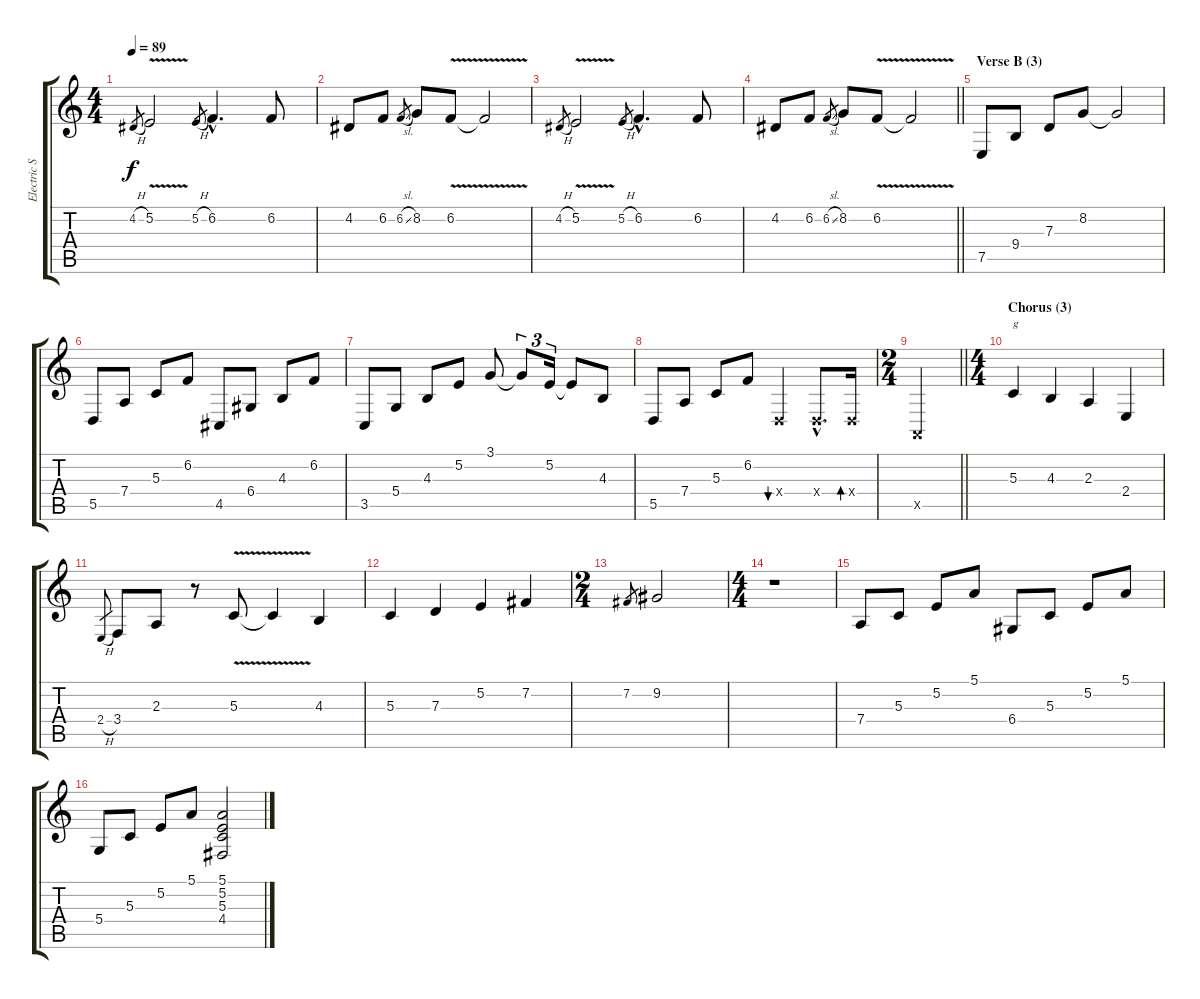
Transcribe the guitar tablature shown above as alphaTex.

\track ("Electric Sitar" "Electric S") {instrument sitar}
\staff {score tabs}
\tuning (E4 B3 G3 D3 A2 E2) {hide}
\ts (4 4)
\tempo 89
\clef g2
\ks c
4.2{h}.8{gr dy f} 5.2{v}.2 5.2{h}.8{gr} 6.2{hac}.4{d} 6.2.8 |
4.2.8 6.2.8 6.2{sl}.8{gr} 8.2.8 6.2{v}.8 6.2{t}.2 |
4.2{h}.8{gr} 5.2{v}.2 5.2{h}.8{gr} 6.2{hac}.4{d} 6.2.8 |
\barLineRight lightlight
4.2.8 6.2.8 6.2{sl}.8{gr} 8.2.8 6.2{v}.8 6.2{t}.2 |
\section ("" "Verse B (3)")
7.5.8 9.4.8 7.3.8 8.2.8 8.2{t}.2 |
5.5.8 7.4.8 5.3.8 6.2.8 4.5.8 6.4.8 4.3.8 6.2.8 |
3.5.8 5.4.8 4.3.8 5.2.8 3.1.8 3.1{t}.8{tu (3 2)} 5.2.16{tu (3 2)} 5.2{t}.8 4.3.8 |
5.5.8 7.4.8 5.3.8 6.2.8 0.4{x}.4{bu 60} 0.4{hac x}.8{d} 0.4{x}.16{bd 60} |
\ts (2 4)
\barLineRight lightlight
0.5{x}.2 |
\ts (4 4)
\section ("" "Chorus (3)")
5.3.4{txt "g"} 4.3.4 2.3.4 2.4.4 |
2.4{h}.8{gr} 3.4.8 2.3.8 r.8 5.3{v}.8 5.3{t}.4 4.3.4 |
5.3.4 7.3.4 5.2.4 7.2.4 |
\ts (2 4)
7.2.8{gr} 9.2.2 |
\ts (4 4)
r.1 |
7.4.8 5.3.8 5.2.8 5.1.8 6.4.8 5.3.8 5.2.8 5.1.8 |
5.4.8 5.3.8 5.2.8 5.1.8 (5.1 5.2 5.3 4.4).2
